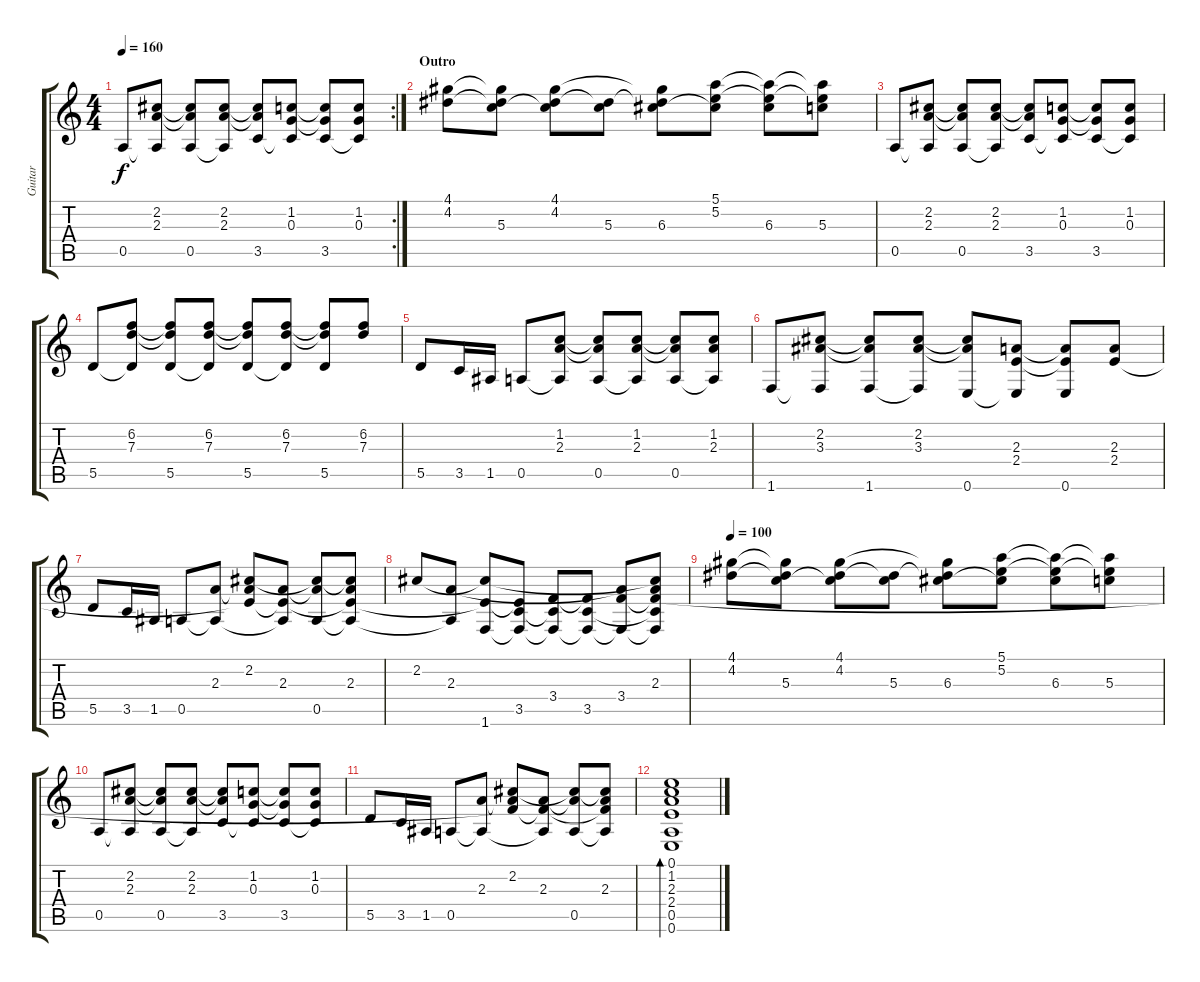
\track ("Guitar" "Guitar") {instrument overdrivenguitar}
\staff {score tabs}
\tuning (E4 B3 G3 D3 A2 E2) {hide}
\rc 2
\ts (4 4)
\tempo 160
\clef g2
\ks c
0.5.8{dy f} (2.2 2.3 0.5{t}).8 (2.2{t} 2.3{t} 0.5).8 (2.2 2.3 0.5{t}).8 (2.2{t} 2.3{t} 3.5).8 (1.2 0.3 3.5{t}).8 (1.2{t} 0.3{t} 3.5).8 (1.2 0.3 3.5{t}).8 |
\section ("" "Outro")
(4.1 4.2).8{instrument brightacousticpiano} (4.1{t} 4.2{t} 5.3).8 (4.1 4.2 5.3{t}).8 (4.2{t} 5.3).8 (4.1{t} 4.2{t} 6.3).8 (5.1 5.2 6.3{t}).8 (5.1{t} 5.2{t} 6.3).8 (5.1{t} 5.2{t} 5.3).8 |
0.5.8 (2.2 2.3 0.5{t}).8 (2.2{t} 2.3{t} 0.5).8 (2.2 2.3 0.5{t}).8 (2.2{t} 2.3{t} 3.5).8 (1.2 0.3 3.5{t}).8 (1.2{t} 0.3{t} 3.5).8 (1.2 0.3 3.5{t}).8 |
5.5.8 (6.2 7.3 5.5{t}).8 (6.2{t} 7.3{t} 5.5).8 (6.2 7.3 5.5{t}).8 (6.2{t} 7.3{t} 5.5).8 (6.2 7.3 5.5{t}).8 (6.2{t} 7.3{t} 5.5).8 (6.2 7.3).8 |
5.5.8 3.5.16 1.5.16 0.5.8 (1.2 2.3 0.5{t}).8 (1.2{t} 2.3{t} 0.5).8 (1.2 2.3 0.5{t}).8 (1.2{t} 2.3{t} 0.5).8 (1.2 2.3 0.5{t}).8 |
1.6.8 (2.2 3.3 1.6{t}).8 (2.2{t} 3.3{t} 1.6).8 (2.2 3.3 1.6{t}).8 (2.2{t} 3.3{t} 0.6).8 (2.3 2.4 0.6{t}).8 (2.3{t} 2.4{t} 0.6).8 (2.3 2.4).8 |
5.5.8 3.5.16 1.5.16 0.5.8 (2.3 0.5{t}).8 (2.2 2.3{t} 2.4{t}).8 (2.3 2.4{t} 0.5{t}).8 (2.2{t} 2.3{t} 0.5).8 (2.2{t} 2.3 2.4{t} 0.5{t}).8 |
2.2.8 (2.3 0.5{t}).8 (2.2{t} 2.4{t} 1.6).8 (2.4{t} 3.5 1.6{t}).8 (3.4 3.5{t} 1.6{t}).8 (3.4{t} 3.5 1.6{t}).8 (2.3{t} 3.4 1.6{t}).8 (2.2{t} 2.3 3.4{t} 3.5{t} 1.6{t}).8 |
\tempo 100
(4.1 4.2).8 (4.1{t} 4.2{t} 5.3).8 (4.1 4.2 5.3{t}).8 (4.2{t} 5.3).8 (4.1{t} 4.2{t} 6.3).8 (5.1 5.2 6.3{t}).8 (5.1{t} 5.2{t} 6.3).8 (5.1{t} 5.2{t} 5.3).8 |
0.5.8 (2.2 2.3 0.5{t}).8 (2.2{t} 2.3{t} 0.5).8 (2.2 2.3 0.5{t}).8 (2.2{t} 2.3{t} 3.5).8 (1.2 0.3 3.5{t}).8 (1.2{t} 0.3{t} 3.5).8 (1.2 0.3 3.5{t}).8 |
5.5.8 3.5.16 1.5.16 0.5.8 (2.3 0.5{t}).8 (2.2 2.3{t} 3.4{t}).8 (2.3 3.4{t} 0.5{t}).8 (2.2{t} 2.3{t} 0.5).8 (2.2{t} 2.3 3.4{t} 0.5{t}).8 |
(0.1 1.2 2.3 2.4 0.5 0.6).1{bd 480}
